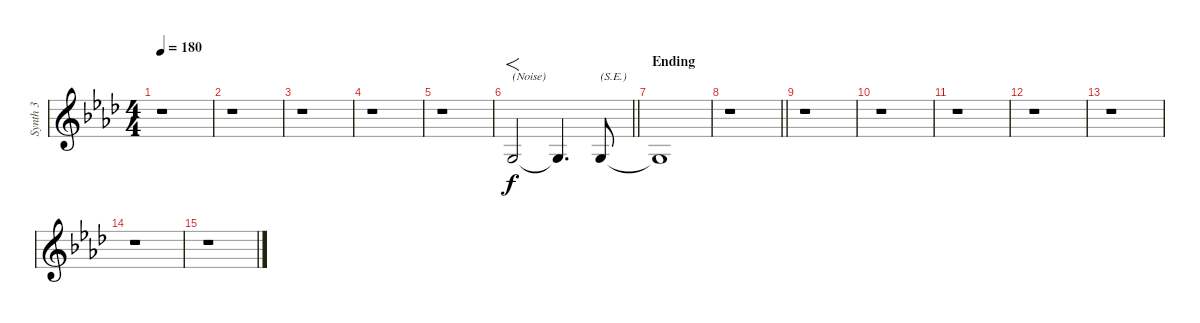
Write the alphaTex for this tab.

\track ("Synth 3" "Synth 3") {instrument lead1square}
\staff {score}
\tuning (E4 B3 G3 D3 A2 E2) {hide}
\ts (4 4)
\tempo 180
\clef g2
\ks ab
r.1{dy f} |
r.1 |
r.1 |
r.1 |
r.1 |
\barLineRight lightlight
0.3.2{f txt "(Noise)"} 0.3{t}.4{d} 0.3.8{txt "(S.E.)"} |
\section ("" "Ending")
0.3{t}.1 |
\barLineRight lightlight
r.1 |
r.1 |
r.1 |
r.1 |
r.1 |
r.1 |
r.1 |
r.1
